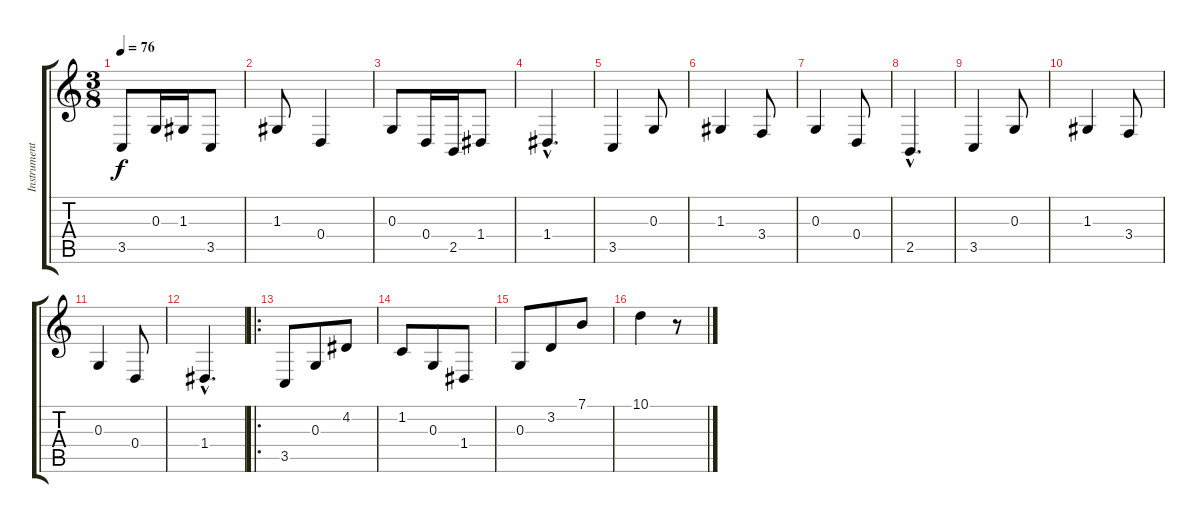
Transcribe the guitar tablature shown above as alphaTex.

\track ("Instrumentos de cuerda" "Instrument") {instrument pizzicatostrings}
\staff {score tabs}
\tuning (E4 B3 G3 D3 A2 E2) {hide}
\ts (3 8)
\tempo 76
\clef g2
\ks c
3.5.8{dy f} 0.3.16 1.3.16 3.5.8 |
1.3.8 0.4.4 |
0.3.8 0.4.16 2.5.16 1.4.8 |
1.4{hac}.4{d} |
3.5.4 0.3.8 |
1.3.4 3.4.8 |
0.3.4 0.4.8 |
2.5{hac}.4{d} |
3.5.4 0.3.8 |
1.3.4 3.4.8 |
0.3.4 0.4.8 |
1.4{hac}.4{d} |
\ro
3.5.8 0.3.8 4.2.8 |
1.2.8 0.3.8 1.4.8 |
0.3.8 3.2.8 7.1.8 |
10.1.4 r.8
